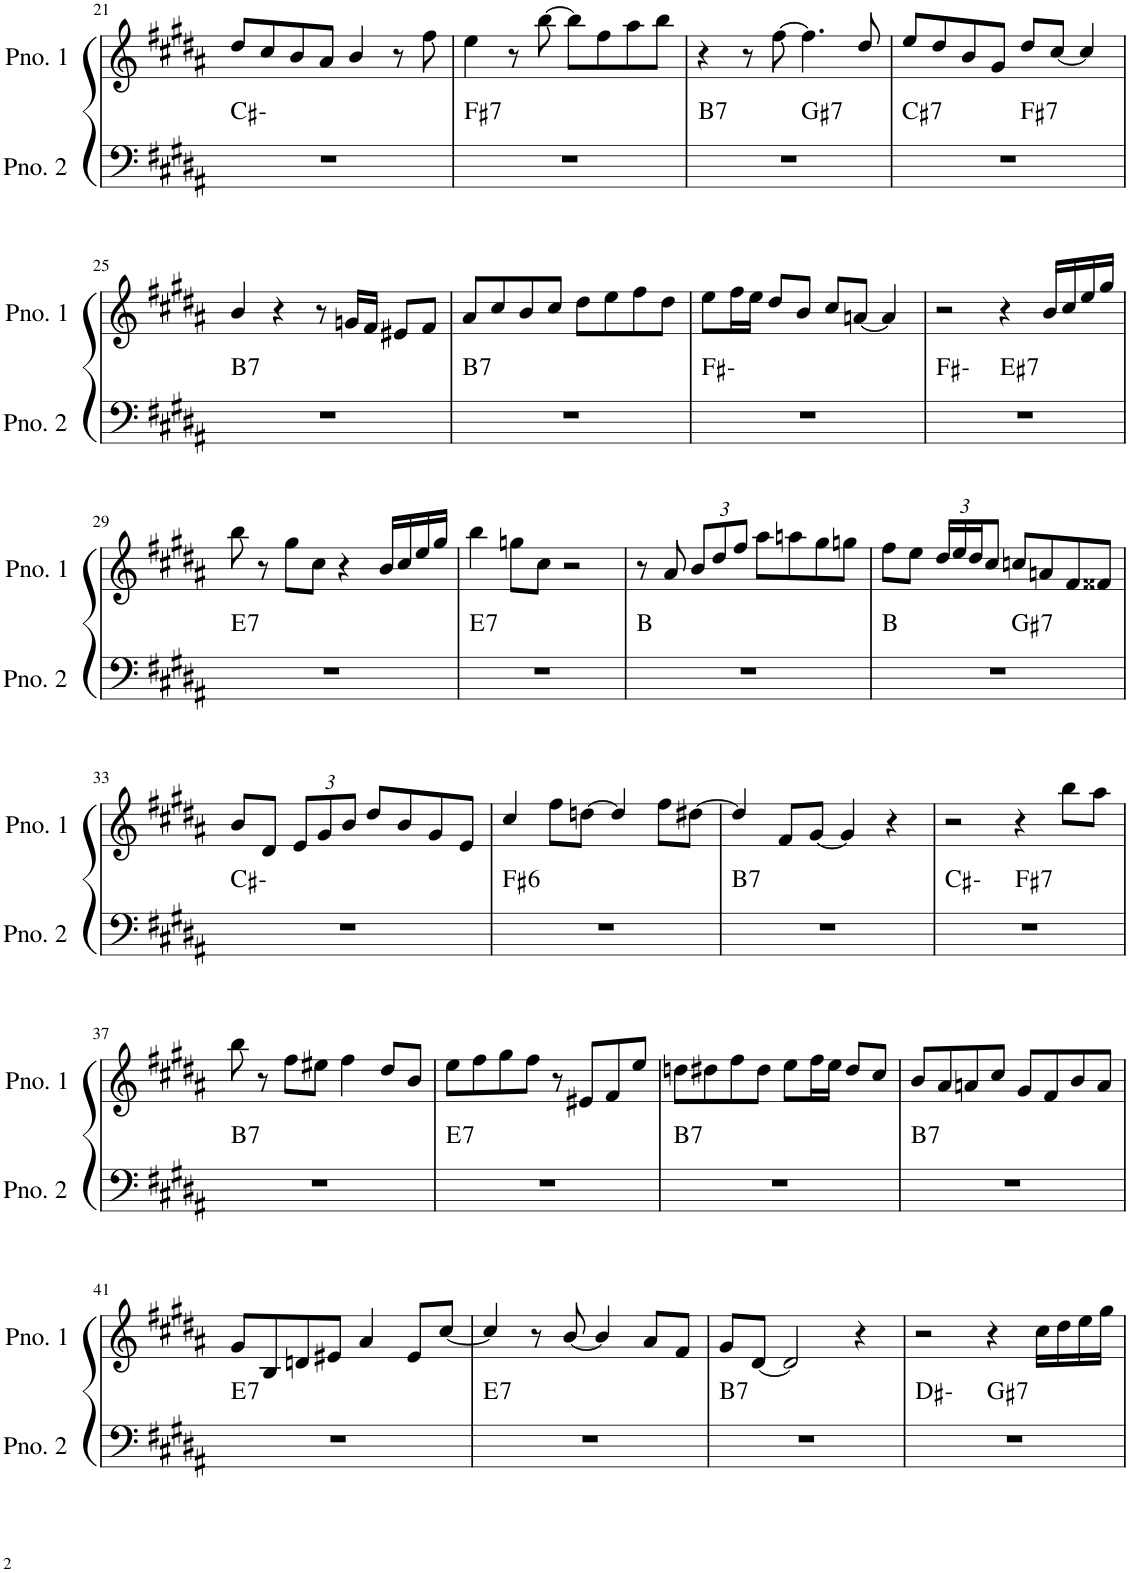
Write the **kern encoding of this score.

**kern	**harte	**kern
*part2	*part2	*part1
*staff2	*	*staff1
*I"ピアノ 2	*	*I"ピアノ 1
!!LO:PB:g=z
*clefF4	*	*clefG2
*k[f#c#g#d#a#]	*	*k[f#c#g#d#a#]
*M4/4	*	*M4/4
=21	=21	=21
1r	C#:min	8dd#/L
.	.	8cc#/
.	.	8b/
.	.	8a#/J
.	.	4b/
.	.	8r
.	.	8ff#\
=22	=22	=22
!	!LO:H:kt=7	!
1r	F#:7	4ee\
.	.	8r
.	.	[8bb\
.	.	8bb\L]
.	.	8ff#\
.	.	8aa#\
.	.	8bb\J
=23	=23	=23
!	!LO:H:kt=7	!
*^	*	*
1r	2ryy	B:7	4r
.	.	.	8r
.	.	.	[8ff#\
!	!	!LO:H:kt=7	!
.	2ryy	G#:7	4.ff#\]
.	.	.	8dd#/
=24	=24	=24	=24
!	!	!LO:H:kt=7	!
1r	2ryy	C#:7	8ee/L
.	.	.	8dd#/
.	.	.	8b/
.	.	.	8g#/J
!	!	!LO:H:kt=7	!
.	2ryy	F#:7	8dd#/L
.	.	.	[8cc#/J
.	.	.	4cc#/]
!!LO:LB:g=z
=25	=25	=25	=25
!	!	!LO:H:kt=7	!
*v	*v	*	*
1r	B:7	4b/
.	.	4r
.	.	8r
.	.	16gn/LL
.	.	16f#/JJ
.	.	8e#X/L
.	.	8f#/J
=26	=26	=26
!	!LO:H:kt=7	!
1r	B:7	8a#/L
.	.	8cc#/
.	.	8b/
.	.	8cc#/J
.	.	8dd#\L
.	.	8ee\
.	.	8ff#\
.	.	8dd#\J
=27	=27	=27
1r	F#:min	8ee\L
.	.	16ff#\L
.	.	16ee\JJ
.	.	8dd#/L
.	.	8b/J
.	.	8cc#/L
.	.	[8an/J
.	.	4a/]
=28	=28	=28
*^	*	*
1r	2ryy	F#:min	2r
!	!	!LO:H:kt=7	!
.	2ryy	E#:7	4r
.	.	.	16b/LL
.	.	.	16cc#/
.	.	.	16ee/
.	.	.	16gg#/JJ
!!LO:LB:g=z
=29	=29	=29	=29
!	!	!LO:H:kt=7	!
*v	*v	*	*
1r	E:7	8bb\
.	.	8r
.	.	8gg#\L
.	.	8cc#\J
.	.	4r
.	.	16b/LL
.	.	16cc#/
.	.	16ee/
.	.	16gg#/JJ
=30	=30	=30
!	!LO:H:kt=7	!
1r	E:7	4bb\
.	.	8ggn\L
.	.	8cc#\J
.	.	2r
=31	=31	=31
1r	B:maj	8r
.	.	8a#/
*	*	*Xbrackettup
.	.	12b/L
.	.	12dd#/
.	.	12ff#/J
.	.	8aa#\L
.	.	8aan\
.	.	8gg#\
.	.	8ggn\J
=32	=32	=32
*^	*	*
1r	2ryy	B:maj	8ff#\L
.	.	.	8ee\J
.	.	.	24dd#/LL
.	.	.	24ee/
.	.	.	24dd#/J
.	.	.	8cc#/J
!	!	!LO:H:kt=7	!
.	2ryy	G#:7	8ccn/L
.	.	.	8an/
.	.	.	8f#/
.	.	.	8f##X/J
*v	*v	*	*
!!LO:LB:g=z
=33	=33	=33
1r	C#:min	8b/L
.	.	8d#/J
.	.	12e/L
.	.	12g#/
.	.	12b/J
.	.	8dd#/L
.	.	8b/
.	.	8g#/
.	.	8e/J
=34	=34	=34
!	!LO:H:kt=6	!
1r	F#:maj6	4cc#/
.	.	8ff#\L
.	.	[8ddn\J
.	.	4dd/]
.	.	8ff#\L
.	.	[8dd#X\J
=35	=35	=35
!	!LO:H:kt=7	!
1r	B:7	4dd#/]
.	.	8f#/L
.	.	[8g#/J
.	.	4g#/]
.	.	4r
=36	=36	=36
*^	*	*
1r	2ryy	C#:min	2r
!	!	!LO:H:kt=7	!
.	2ryy	F#:7	4r
.	.	.	8bb\L
.	.	.	8aa#\J
!!LO:LB:g=z
=37	=37	=37	=37
!	!	!LO:H:kt=7	!
*v	*v	*	*
1r	B:7	8bb\
.	.	8r
.	.	8ff#\L
.	.	8ee#X\J
.	.	4ff#\
.	.	8dd#/L
.	.	8b/J
=38	=38	=38
!	!LO:H:kt=7	!
1r	E:7	8ee\L
.	.	8ff#\
.	.	8gg#\
.	.	8ff#\J
.	.	8r
.	.	8e#X/L
.	.	8f#/
.	.	8ee/J
=39	=39	=39
!	!LO:H:kt=7	!
1r	B:7	8ddn\L
.	.	8dd#X\
.	.	8ff#\
.	.	8dd#\J
.	.	8ee\L
.	.	16ff#\L
.	.	16ee\JJ
.	.	8dd#/L
.	.	8cc#/J
=40	=40	=40
!	!LO:H:kt=7	!
1r	B:7	8b/L
.	.	8a#/
.	.	8an/
.	.	8cc#/J
.	.	8g#/L
.	.	8f#/
.	.	8b/
.	.	8a/J
!!LO:LB:g=z
=41	=41	=41
!	!LO:H:kt=7	!
1r	E:7	8g#/L
.	.	8B/
.	.	8dn/
.	.	8e#X/J
.	.	4a#/
.	.	8e#/L
.	.	[8cc#/J
=42	=42	=42
!	!LO:H:kt=7	!
1r	E:7	4cc#/]
.	.	8r
.	.	[8b/
.	.	4b/]
.	.	8a#/L
.	.	8f#/J
=43	=43	=43
!	!LO:H:kt=7	!
1r	B:7	8g#/L
.	.	[8d#/J
.	.	2d#/]
.	.	4r
=44	=44	=44
*^	*	*
1r	2ryy	D#:min	2r
!	!	!LO:H:kt=7	!
.	2ryy	G#:7	4r
.	.	.	16cc#\LL
.	.	.	16dd#\
.	.	.	16ee\
.	.	.	16gg#\JJ
*v	*v	*	*
=	=	=
*-	*-	*-
